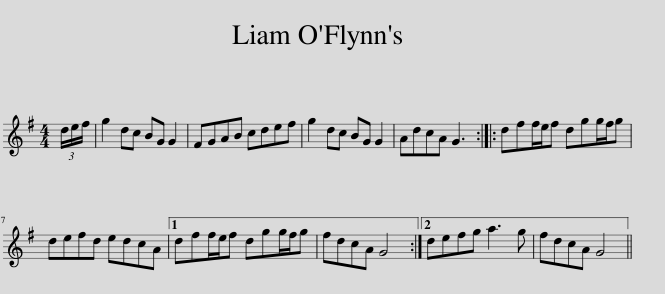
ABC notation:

X:1
L:1/8
M:4/4
I:linebreak $
K:G
V:1 treble
V:1
 (3d/e/f/ | g2 dc BG G2 | FGAB cdef | g2 dc BG G2 | AdcA G3 :: %5
 dff/e/f dgg/f/g |$ defd edcA |1 dff/e/f dgg/f/g | fdcA G4 :|2 defg a3 g | %10
 fdcA G4 || %11
